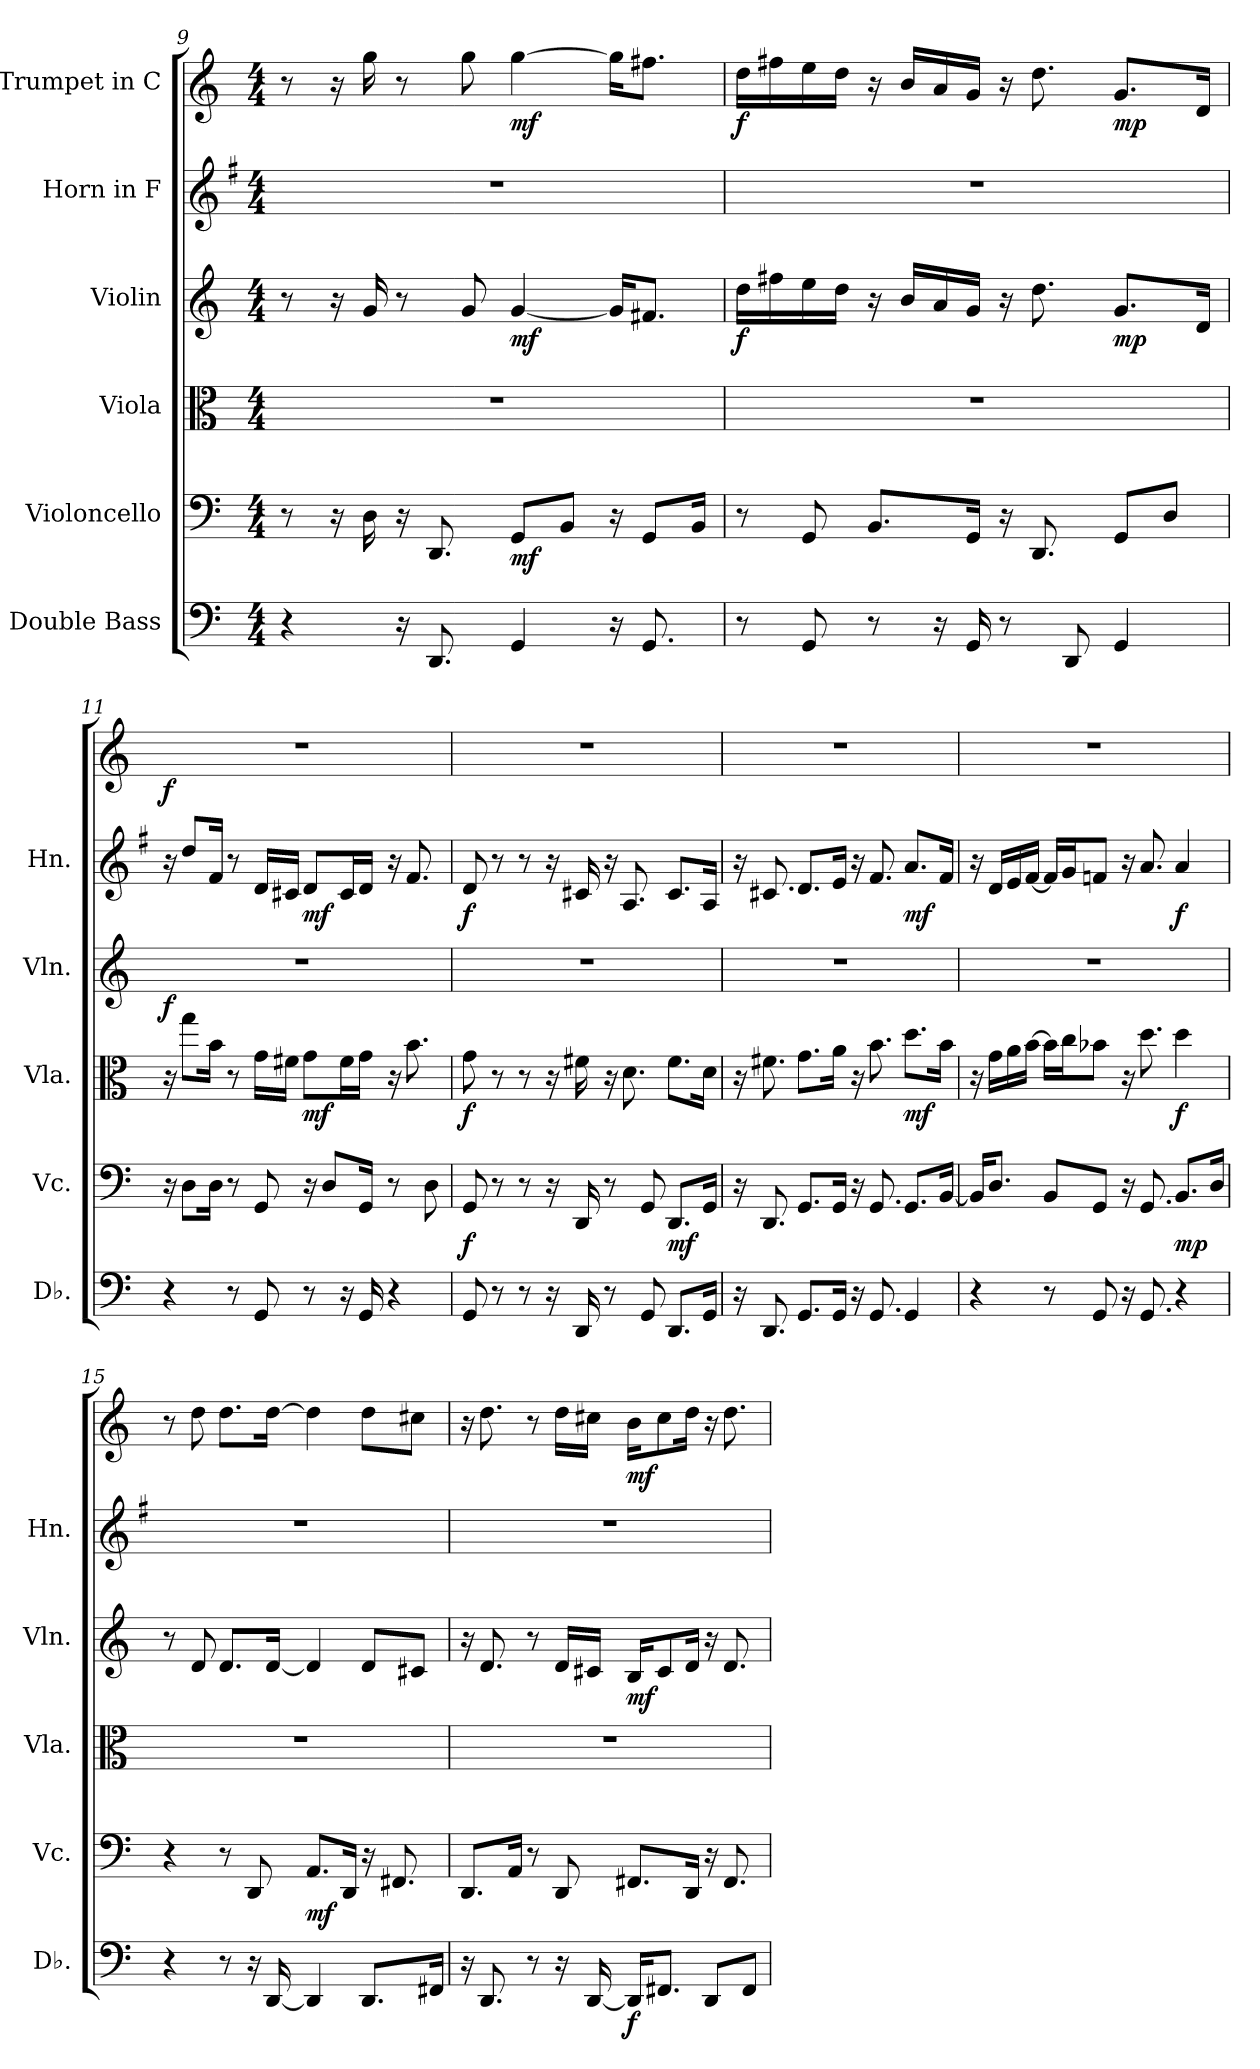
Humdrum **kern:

**kern	**dynam	**kern	**dynam	**kern	**dynam	**kern	**dynam	**kern	**dynam	**kern	**dynam
*part6	*part6	*part5	*part5	*part4	*part4	*part3	*part3	*part2	*part2	*part1	*part1
*staff6	*staff6	*staff5	*staff5	*staff4	*staff4	*staff3	*staff3	*staff2	*staff2	*staff1	*staff1
*I"Double Bass	*	*I"Violoncello	*	*I"Viola	*	*I"Violin	*	*I"Horn in F	*	*I"Trumpet in C	*
*I'Db.	*	*I'Vc.	*	*I'Vla.	*	*I'Vln.	*	*I'Hn.	*	*	*
*clefF4	*	*clefF4	*	*clefC3	*	*clefG2	*	*clefG2	*	*clefG2	*
*ITrd7c12	*	*	*	*	*	*	*	*ITrd4c7	*	*	*
*k[]	*	*k[]	*	*k[]	*	*k[]	*	*k[]	*	*k[]	*
*C:	*	*C:	*	*C:	*	*C:	*	*C:	*	*C:	*
*M4/4	*	*M4/4	*	*M4/4	*	*M4/4	*	*M4/4	*	*M4/4	*
=9	=9	=9	=9	=9	=9	=9	=9	=9	=9	=9	=9
4r	.	8r	.	1r	.	8r	.	1r	.	8r	.
.	.	16r	.	.	.	16r	.	.	.	16r	.
.	.	16Di\	.	.	.	16gi/	.	.	.	16ggi\	.
16r	.	16r	.	.	.	8r	.	.	.	8r	.
8.DDDi/	.	8.DDi/	.	.	.	.	.	.	.	.	.
.	.	.	.	.	.	8gi/	.	.	.	8ggi\	.
4GGGi/	.	8GGi/L	mf	.	.	[4gi/	mf	.	.	[4ggi\	mf
.	.	8BBi/J	.	.	.	.	.	.	.	.	.
16r	.	16r	.	.	.	16gi/KL]	.	.	.	16ggi\KL]	.
8.GGGi/	.	8GGi/L	.	.	.	8.f#Xi/J	.	.	.	8.ff#Xi\J	.
.	.	16BBi/Jk	.	.	.	.	.	.	.	.	.
!!LO:LB:g=z
=10	=10	=10	=10	=10	=10	=10	=10	=10	=10	=10	=10
8r	.	8r	.	1r	.	16ddi\LL	f	1r	.	16ddi\LL	f
.	.	.	.	.	.	16ff#Xi\	.	.	.	16ff#Xi\	.
8GGGi/	.	8GGi/	.	.	.	16eei\	.	.	.	16eei\	.
.	.	.	.	.	.	16ddi\JJ	.	.	.	16ddi\JJ	.
8r	.	8.BBi/L	.	.	.	16r	.	.	.	16r	.
.	.	.	.	.	.	16bi/LL	.	.	.	16bi/LL	.
16r	.	.	.	.	.	16ai/	.	.	.	16ai/	.
16GGGi/	.	16GGi/Jk	.	.	.	16gi/JJ	.	.	.	16gi/JJ	.
8r	.	16r	.	.	.	16r	.	.	.	16r	.
.	.	8.DDi/	.	.	.	8.ddi\	.	.	.	8.ddi\	.
8DDDi/	.	.	.	.	.	.	.	.	.	.	.
4GGGi/	.	8GGi/L	.	.	.	8.gi/L	mp	.	.	8.gi/L	mp
.	.	8Di/J	.	.	.	.	.	.	.	.	.
.	.	.	.	.	.	16di/Jk	.	.	.	16di/Jk	.
=11	=11	=11	=11	=11	=11	=11	=11	=11	=11	=11	=11
4r	.	16r	.	16r	.	1r	f	16r	.	1r	f
.	.	8Di\L	.	8ggi\L	.	.	.	8gi/L	.	.	.
.	.	16Di\Jk	.	16bi\Jk	.	.	.	16Bi/Jk	.	.	.
8r	.	8r	.	8r	.	.	.	8r	.	.	.
8GGGi/	.	8GGi/	.	16gi\LL	.	.	.	16Gi/LL	.	.	.
.	.	.	.	16f#Xi\JJ	.	.	.	16F#Xi/JJ	.	.	.
8r	.	16r	.	8gi\L	mf	.	.	8Gi/L	mf	.	.
.	.	8Di/L	.	.	.	.	.	.	.	.	.
16r	.	.	.	16f#i\L	.	.	.	16F#i/L	.	.	.
16GGGi/	.	16GGi/Jk	.	16gi\JJ	.	.	.	16Gi/JJ	.	.	.
4r	.	8r	.	16r	.	.	.	16r	.	.	.
.	.	.	.	8.bi\	.	.	.	8.Bi/	.	.	.
.	.	8Di\	.	.	.	.	.	.	.	.	.
=12	=12	=12	=12	=12	=12	=12	=12	=12	=12	=12	=12
8GGGi/	.	8GGi/	f	8gi\	f	1r	.	8Gi/	f	1r	.
8r	.	8r	.	8r	.	.	.	8r	.	.	.
8r	.	8r	.	8r	.	.	.	8r	.	.	.
16r	.	16r	.	16r	.	.	.	16r	.	.	.
16DDDi/	.	16DDi/	.	16f#Xi\	.	.	.	16F#Xi/	.	.	.
8r	.	8r	.	16r	.	.	.	16r	.	.	.
.	.	.	.	8.di\	.	.	.	8.Di/	.	.	.
8GGGi/	.	8GGi/	.	.	.	.	.	.	.	.	.
8.DDDi/L	.	8.DDi/L	mf	8.f#i\L	.	.	.	8.F#i/L	.	.	.
16GGGi/Jk	.	16GGi/Jk	.	16di\Jk	.	.	.	16Di/Jk	.	.	.
!!LO:PB:g=z
=13	=13	=13	=13	=13	=13	=13	=13	=13	=13	=13	=13
16r	.	16r	.	16r	.	1r	.	16r	.	1r	.
8.DDDi/	.	8.DDi/	.	8.f#Xi\	.	.	.	8.F#Xi/	.	.	.
8.GGGi/L	.	8.GGi/L	.	8.gi\L	.	.	.	8.Gi/L	.	.	.
16GGGi/Jk	.	16GGi/Jk	.	16ai\Jk	.	.	.	16Ai/Jk	.	.	.
16r	.	16r	.	16r	.	.	.	16r	.	.	.
8.GGGi/	.	8.GGi/	.	8.bi\	.	.	.	8.Bi/	.	.	.
4GGGi/	.	8.GGi/L	.	8.ddi\L	mf	.	.	8.di/L	mf	.	.
.	.	[16BBi/Jk	.	16bi\Jk	.	.	.	16Bi/Jk	.	.	.
=14	=14	=14	=14	=14	=14	=14	=14	=14	=14	=14	=14
4r	.	16BBi/KL]	.	16r	.	1r	.	16r	.	1r	.
.	.	8.Di/J	.	16gi\LL	.	.	.	16Gi/LL	.	.	.
.	.	.	.	16ai\	.	.	.	16Ai/	.	.	.
.	.	.	.	[16bi\JJ	.	.	.	[16Bi/JJ	.	.	.
8r	.	8BBi/L	.	16bi\LL]	.	.	.	16Bi/LL]	.	.	.
.	.	.	.	16cci\J	.	.	.	16ci/J	.	.	.
8GGGi/	.	8GGi/J	.	8b-Xi\J	.	.	.	8B-Xi/J	.	.	.
16r	.	16r	.	16r	.	.	.	16r	.	.	.
8.GGGi/	.	8.GGi/	.	8.ddi\	.	.	.	8.di/	.	.	.
4r	.	8.BBi/L	mp	4ddi\	f	.	.	4di/	f	.	.
.	.	16Di/Jk	.	.	.	.	.	.	.	.	.
=15	=15	=15	=15	=15	=15	=15	=15	=15	=15	=15	=15
4r	.	4r	.	1r	.	8r	.	1r	.	8r	.
.	.	.	.	.	.	8di/	.	.	.	8ddi\	.
8r	.	8r	.	.	.	8.di/L	.	.	.	8.ddi\L	.
16r	.	8DDi/	.	.	.	.	.	.	.	.	.
[16DDDi/	.	.	.	.	.	[16di/Jk	.	.	.	[16ddi\Jk	.
4DDDi/]	.	8.AAi/L	mf	.	.	4di/]	.	.	.	4ddi\]	.
.	.	16DDi/Jk	.	.	.	.	.	.	.	.	.
8.DDDi/L	.	16r	.	.	.	8di/L	.	.	.	8ddi\L	.
.	.	8.FF#Xi/	.	.	.	.	.	.	.	.	.
.	.	.	.	.	.	8c#Xi/J	.	.	.	8cc#Xi\J	.
16FFF#Xi/Jk	.	.	.	.	.	.	.	.	.	.	.
!!LO:LB:g=z
=16	=16	=16	=16	=16	=16	=16	=16	=16	=16	=16	=16
16r	.	8.DDi/L	.	1r	.	16r	.	1r	.	16r	.
8.DDDi/	.	.	.	.	.	8.di/	.	.	.	8.ddi\	.
.	.	16AAi/Jk	.	.	.	.	.	.	.	.	.
8r	.	8r	.	.	.	8r	.	.	.	8r	.
16r	.	8DDi/	.	.	.	16di/LL	.	.	.	16ddi\LL	.
[16DDDi/	.	.	.	.	.	16c#Xi/JJ	.	.	.	16cc#Xi\JJ	.
16DDDi/KL]	f	8.FF#Xi/L	.	.	.	16Bi/KL	mf	.	.	16bi\KL	mf
8.FFF#Xi/J	.	.	.	.	.	8c#i/	.	.	.	8cc#i\	.
.	.	16DDi/Jk	.	.	.	16di/Jk	.	.	.	16ddi\Jk	.
8DDDi/L	.	16r	.	.	.	16r	.	.	.	16r	.
.	.	8.FF#i/	.	.	.	8.di/	.	.	.	8.ddi\	.
8FFF#i/J	.	.	.	.	.	.	.	.	.	.	.
=	=	=	=	=	=	=	=	=	=	=	=
*-	*-	*-	*-	*-	*-	*-	*-	*-	*-	*-	*-
